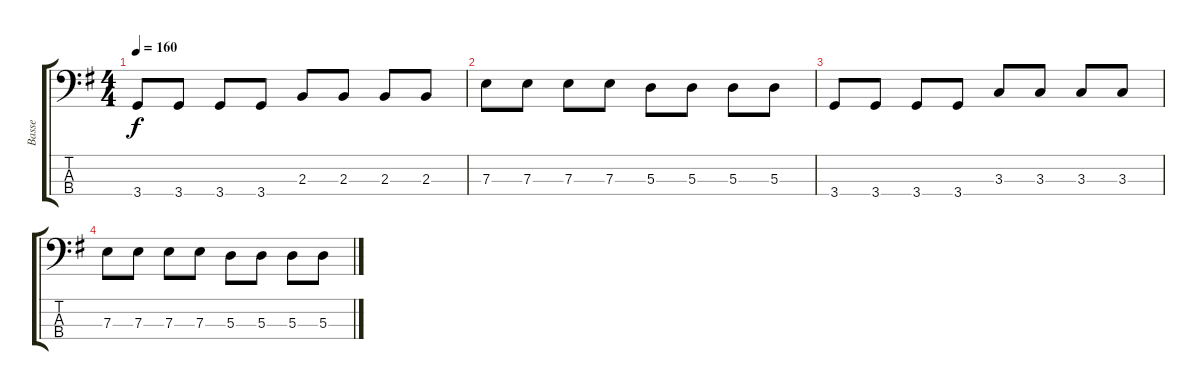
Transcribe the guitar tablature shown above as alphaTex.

\track ("Basse" "Basse") {instrument electricbassfinger}
\staff {score tabs}
\tuning (G2 D2 A1 E1) {hide}
\ts (4 4)
\tempo 160
\clef f4
\ks g
3.4.8{dy f} 3.4.8 3.4.8 3.4.8 2.3.8 2.3.8 2.3.8 2.3.8 |
7.3.8 7.3.8 7.3.8 7.3.8 5.3.8 5.3.8 5.3.8 5.3.8 |
3.4.8 3.4.8 3.4.8 3.4.8 3.3.8 3.3.8 3.3.8 3.3.8 |
7.3.8 7.3.8 7.3.8 7.3.8 5.3.8 5.3.8 5.3.8 5.3.8
